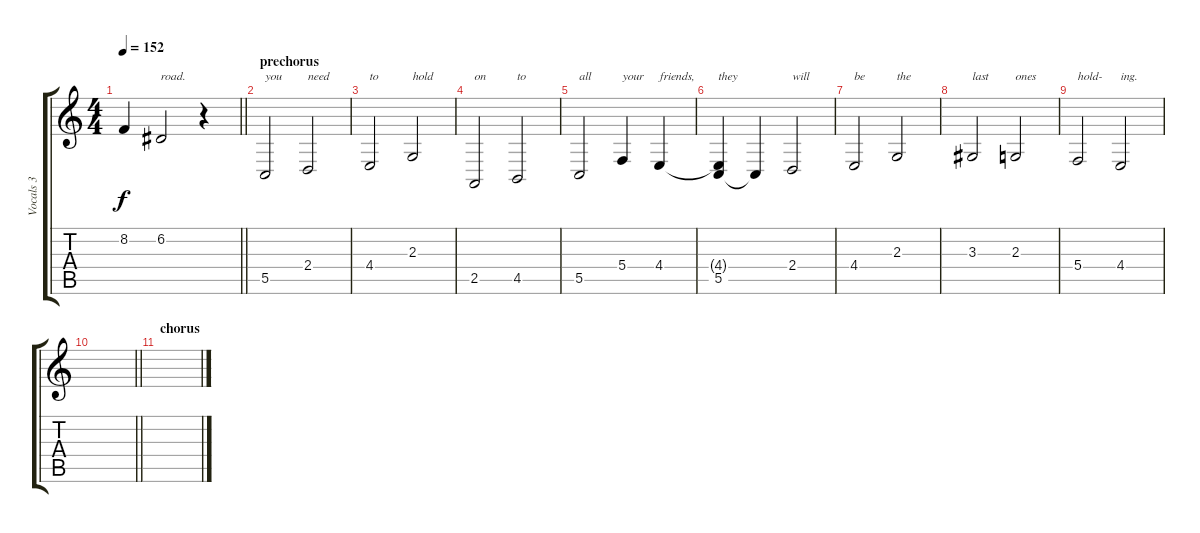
\track ("Vocals 3" "Vocals 3") {instrument bassoon}
\staff {score tabs}
\tuning (D4 A3 F3 C3 G2 C2) {hide}
\ts (4 4)
\tempo 152
\clef g2
\barLineRight lightlight
\ks c
8.2{t}.4{dy f} 6.2.2{txt "road."} r.4 |
\section ("" "prechorus")
5.5.2{txt "you"} 2.4.2{txt "need"} |
4.4.2{txt "to"} 2.3.2{txt "hold"} |
2.5.2{txt "on"} 4.5.2{txt "to"} |
5.5.2{txt "all"} 5.4.4{txt "your"} 4.4.4{txt "friends,"} |
(4.4{t} 5.5).4{txt "they"} 5.5{t}.4 2.4.2{txt "will"} |
4.4.2{txt "be"} 2.3.2{txt "the"} |
3.3.2{txt "last"} 2.3.2{txt "ones"} |
5.4.2{txt "hold-"} 4.4.2{txt "ing."} |
\barLineRight lightlight
|
\section ("" "chorus")
